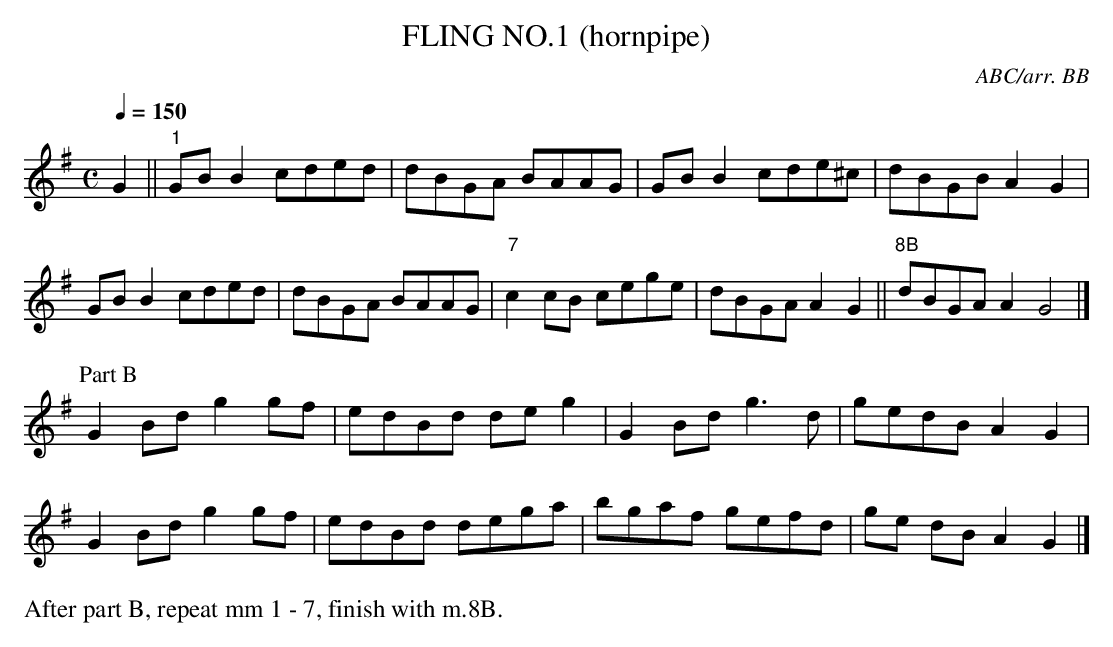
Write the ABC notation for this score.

X:1
T:FLING NO.1 (hornpipe)
C:ABC/arr. BB
M:C
L:1/8
Q:1/4=150
K:G
G2||"1"GBB2 cded|dBGA BAAG|GBB2 cde^c|dBGB A2G2|
GBB2 cded|dBGA BAAG|"7"c2cB cege|dBGA A2G2 ||"8B"dBGA A2G4|]
P:Part B
G2Bd g2gf|edBd deg2|G2Bdg3d|gedB A2G2|
G2Bd g2gf|edBd dega|bgaf gefd|ge dB A2G2|]
%%textoption
%%begintext
After part B, repeat mm 1 - 7, finish with m.8B.
